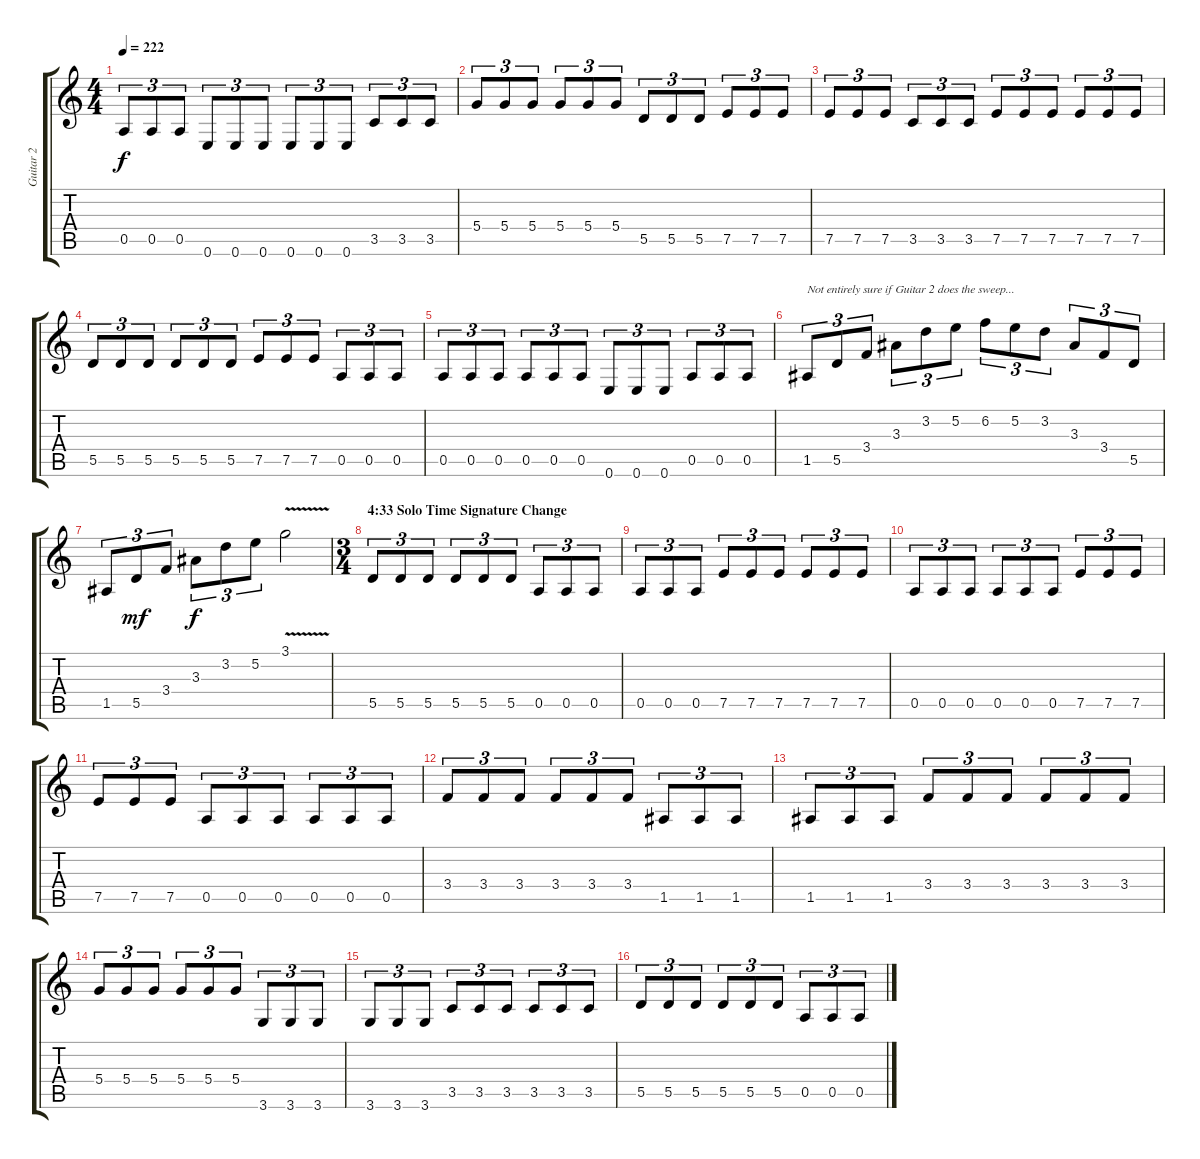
\track ("Guitar 2" "Guitar 2") {instrument distortionguitar}
\staff {score tabs}
\tuning (E4 B3 G3 D3 A2 E2) {hide}
\ts (4 4)
\tempo 222
\clef g2
\ks c
0.5.8{tu (3 2) dy f} 0.5.8{tu (3 2)} 0.5.8{tu (3 2)} 0.6.8{tu (3 2)} 0.6.8{tu (3 2)} 0.6.8{tu (3 2)} 0.6.8{tu (3 2)} 0.6.8{tu (3 2)} 0.6.8{tu (3 2)} 3.5.8{tu (3 2)} 3.5.8{tu (3 2)} 3.5.8{tu (3 2)} |
5.4.8{tu (3 2)} 5.4.8{tu (3 2)} 5.4.8{tu (3 2)} 5.4.8{tu (3 2)} 5.4.8{tu (3 2)} 5.4.8{tu (3 2)} 5.5.8{tu (3 2)} 5.5.8{tu (3 2)} 5.5.8{tu (3 2)} 7.5.8{tu (3 2)} 7.5.8{tu (3 2)} 7.5.8{tu (3 2)} |
7.5.8{tu (3 2)} 7.5.8{tu (3 2)} 7.5.8{tu (3 2)} 3.5.8{tu (3 2)} 3.5.8{tu (3 2)} 3.5.8{tu (3 2)} 7.5.8{tu (3 2)} 7.5.8{tu (3 2)} 7.5.8{tu (3 2)} 7.5.8{tu (3 2)} 7.5.8{tu (3 2)} 7.5.8{tu (3 2)} |
5.5.8{tu (3 2)} 5.5.8{tu (3 2)} 5.5.8{tu (3 2)} 5.5.8{tu (3 2)} 5.5.8{tu (3 2)} 5.5.8{tu (3 2)} 7.5.8{tu (3 2)} 7.5.8{tu (3 2)} 7.5.8{tu (3 2)} 0.5.8{tu (3 2)} 0.5.8{tu (3 2)} 0.5.8{tu (3 2)} |
0.5.8{tu (3 2)} 0.5.8{tu (3 2)} 0.5.8{tu (3 2)} 0.5.8{tu (3 2)} 0.5.8{tu (3 2)} 0.5.8{tu (3 2)} 0.6.8{tu (3 2)} 0.6.8{tu (3 2)} 0.6.8{tu (3 2)} 0.5.8{tu (3 2)} 0.5.8{tu (3 2)} 0.5.8{tu (3 2)} |
1.5.8{tu (3 2) txt "Not entirely sure if Guitar 2 does the sweep..."} 5.5.8{tu (3 2)} 3.4.8{tu (3 2)} 3.3.8{tu (3 2)} 3.2.8{tu (3 2)} 5.2.8{tu (3 2)} 6.2.8{tu (3 2)} 5.2.8{tu (3 2)} 3.2.8{tu (3 2)} 3.3.8{tu (3 2)} 3.4.8{tu (3 2)} 5.5.8{tu (3 2)} |
1.5.8{tu (3 2)} 5.5.8{tu (3 2) dy mf} 3.4.8{tu (3 2)} 3.3.8{tu (3 2) dy f} 3.2.8{tu (3 2)} 5.2.8{tu (3 2)} 3.1{v}.2 |
\ts (3 4)
\section ("" "4:33 Solo Time Signature Change")
5.5.8{tu (3 2)} 5.5.8{tu (3 2)} 5.5.8{tu (3 2)} 5.5.8{tu (3 2)} 5.5.8{tu (3 2)} 5.5.8{tu (3 2)} 0.5.8{tu (3 2)} 0.5.8{tu (3 2)} 0.5.8{tu (3 2)} |
0.5.8{tu (3 2)} 0.5.8{tu (3 2)} 0.5.8{tu (3 2)} 7.5.8{tu (3 2)} 7.5.8{tu (3 2)} 7.5.8{tu (3 2)} 7.5.8{tu (3 2)} 7.5.8{tu (3 2)} 7.5.8{tu (3 2)} |
0.5.8{tu (3 2)} 0.5.8{tu (3 2)} 0.5.8{tu (3 2)} 0.5.8{tu (3 2)} 0.5.8{tu (3 2)} 0.5.8{tu (3 2)} 7.5.8{tu (3 2)} 7.5.8{tu (3 2)} 7.5.8{tu (3 2)} |
7.5.8{tu (3 2)} 7.5.8{tu (3 2)} 7.5.8{tu (3 2)} 0.5.8{tu (3 2)} 0.5.8{tu (3 2)} 0.5.8{tu (3 2)} 0.5.8{tu (3 2)} 0.5.8{tu (3 2)} 0.5.8{tu (3 2)} |
3.4.8{tu (3 2)} 3.4.8{tu (3 2)} 3.4.8{tu (3 2)} 3.4.8{tu (3 2)} 3.4.8{tu (3 2)} 3.4.8{tu (3 2)} 1.5.8{tu (3 2)} 1.5.8{tu (3 2)} 1.5.8{tu (3 2)} |
1.5.8{tu (3 2)} 1.5.8{tu (3 2)} 1.5.8{tu (3 2)} 3.4.8{tu (3 2)} 3.4.8{tu (3 2)} 3.4.8{tu (3 2)} 3.4.8{tu (3 2)} 3.4.8{tu (3 2)} 3.4.8{tu (3 2)} |
5.4.8{tu (3 2)} 5.4.8{tu (3 2)} 5.4.8{tu (3 2)} 5.4.8{tu (3 2)} 5.4.8{tu (3 2)} 5.4.8{tu (3 2)} 3.6.8{tu (3 2)} 3.6.8{tu (3 2)} 3.6.8{tu (3 2)} |
3.6.8{tu (3 2)} 3.6.8{tu (3 2)} 3.6.8{tu (3 2)} 3.5.8{tu (3 2)} 3.5.8{tu (3 2)} 3.5.8{tu (3 2)} 3.5.8{tu (3 2)} 3.5.8{tu (3 2)} 3.5.8{tu (3 2)} |
5.5.8{tu (3 2)} 5.5.8{tu (3 2)} 5.5.8{tu (3 2)} 5.5.8{tu (3 2)} 5.5.8{tu (3 2)} 5.5.8{tu (3 2)} 0.5.8{tu (3 2)} 0.5.8{tu (3 2)} 0.5.8{tu (3 2)}
